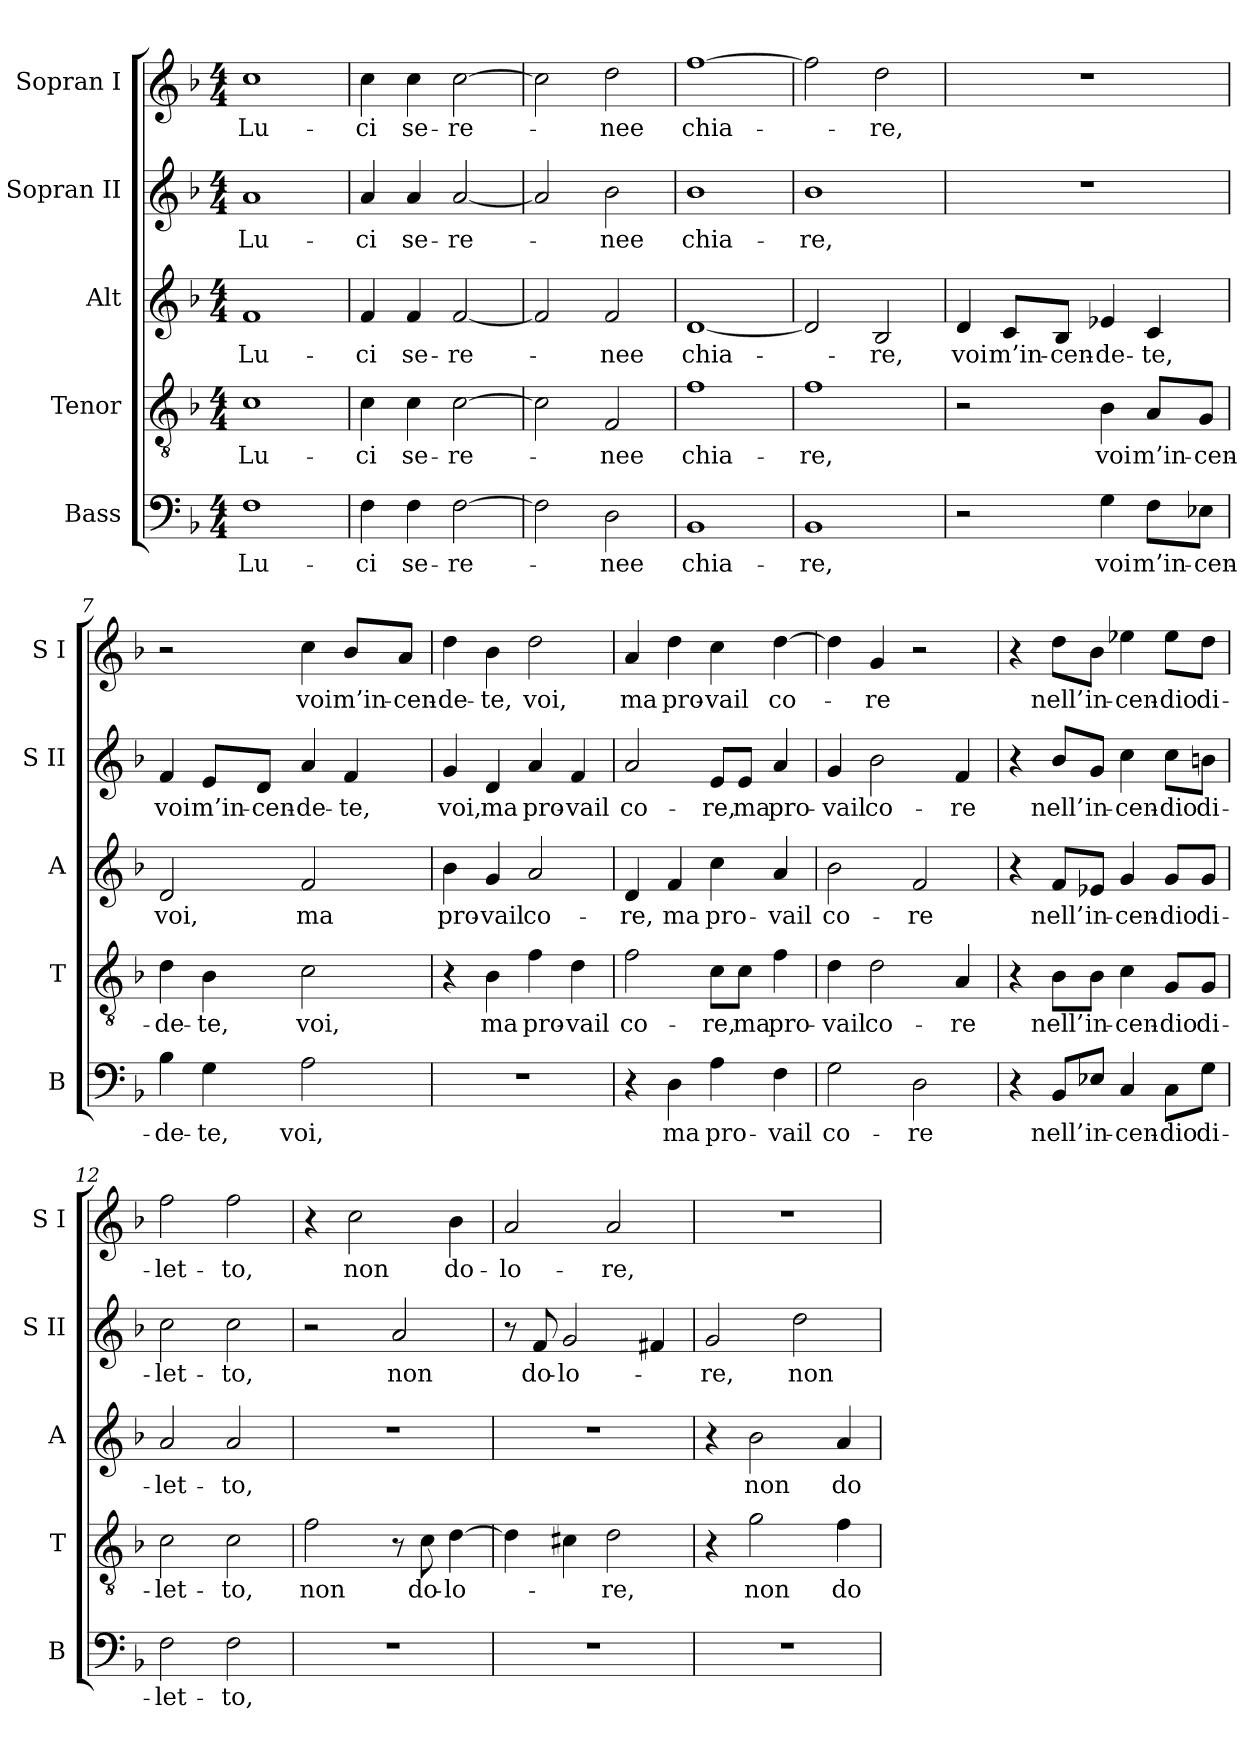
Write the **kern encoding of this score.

**kern	**text	**kern	**text	**kern	**text	**kern	**text	**kern	**text
*part5	*part5	*part4	*part4	*part3	*part3	*part2	*part2	*part1	*part1
*staff5	*staff5	*staff4	*staff4	*staff3	*staff3	*staff2	*staff2	*staff1	*staff1
*I"Bass	*	*I"Tenor	*	*I"Alt	*	*I"Sopran II	*	*I"Sopran I	*
*I'B	*	*I'T	*	*I'A	*	*I'S II	*	*I'S I	*
*clefF4	*	*clefGv2	*	*clefG2	*	*clefG2	*	*clefG2	*
*k[b-]	*	*k[b-]	*	*k[b-]	*	*k[b-]	*	*k[b-]	*
*F:	*	*F:	*	*F:	*	*F:	*	*F:	*
*M4/4	*	*M4/4	*	*M4/4	*	*M4/4	*	*M4/4	*
=1	=1	=1	=1	=1	=1	=1	=1	=1	=1
1F	Lu-	1c	Lu-	1f	Lu-	1a	Lu-	1cc	Lu-
=2	=2	=2	=2	=2	=2	=2	=2	=2	=2
4F\	-ci	4c\	-ci	4f/	-ci	4a/	-ci	4cc\	-ci
4F\	se-	4c\	se-	4f/	se-	4a/	se-	4cc\	se-
[2F\	-re-	[>2c\	-re-	[<2f/	-re-	[2a/	-re-	[>2cc\	-re-
=3	=3	=3	=3	=3	=3	=3	=3	=3	=3
2F\]	.	2c\]	.	2f/]	.	2a/]	.	2cc\]	.
2D\	-nee	2F/	-nee	2f/	-nee	2b-\	-nee	2dd\	-nee
=4	=4	=4	=4	=4	=4	=4	=4	=4	=4
1BB-	chia-	1f	chia-	[<1d	chia-	1b-	chia-	[>1ff	chia-
=5	=5	=5	=5	=5	=5	=5	=5	=5	=5
1BB-	-re,	1f	-re,	2d/]	.	1b-	-re,	2ff\]	.
.	.	.	.	2B-/	-re,	.	.	2dd\	-re,
!!LO:LB:g=z
=6	=6	=6	=6	=6	=6	=6	=6	=6	=6
2r	.	2r	.	4d/	voi	1r	.	1r	.
.	.	.	.	8c/L	m’in-	.	.	.	.
.	.	.	.	8B-/J	-cen-	.	.	.	.
4G\	voi	4B-\	voi	4e-X/	-de-	.	.	.	.
8F\L	m’in-	8A/L	m’in-	4c/	-te,	.	.	.	.
8E-X\J	-cen-	8G/J	-cen-	.	.	.	.	.	.
=7	=7	=7	=7	=7	=7	=7	=7	=7	=7
4B-\	-de-	4d\	-de-	2d/	voi,	4f/	voi	2r	.
4G\	-te,	4B-\	-te,	.	.	8e/L	m’in-	.	.
.	.	.	.	.	.	8d/J	-cen-	.	.
2A\	voi,	2c\	voi,	2f/	ma	4a/	-de-	4cc\	voi
.	.	.	.	.	.	4f/	-te,	8b-/L	m’in-
.	.	.	.	.	.	.	.	8a/J	-cen-
=8	=8	=8	=8	=8	=8	=8	=8	=8	=8
1r	.	4r	.	4b-\	pro-	4g/	voi,	4dd\	-de-
.	.	4B-\	ma	4g/	-vail	4d/	ma	4b-\	-te,
.	.	4f\	pro-	2a/	co-	4a/	pro-	2dd\	voi,
.	.	4d\	-vail	.	.	4f/	-vail	.	.
=9	=9	=9	=9	=9	=9	=9	=9	=9	=9
4r	.	2f\	co-	4d/	-re,	2a/	co-	4a/	ma
4D\	ma	.	.	4f/	ma	.	.	4dd\	pro-
4A\	pro-	8c\L	-re,	4cc\	pro-	8e/L	-re,	4cc\	-vail
.	.	8c\J	ma	.	.	8e/J	ma	.	.
4F\	-vail	4f\	pro-	4a/	-vail	4a/	pro-	[4dd\	co-
=10	=10	=10	=10	=10	=10	=10	=10	=10	=10
2G\	co-	4d\	-vail	2b-\	co-	4g/	-vail	4dd\]	.
.	.	2d\	co-	.	.	2b-\	co-	4g/	-re
2D\	-re	.	.	2f/	-re	.	.	2r	.
.	.	4A/	-re	.	.	4f/	-re	.	.
!!LO:PB:g=z
=11	=11	=11	=11	=11	=11	=11	=11	=11	=11
4r	.	4r	.	4r	.	4r	.	4r	.
8BB-/L	nell’	8B-\L	nell’	8f/L	nell’	8b-/L	nell’	8dd\L	nell’
8E-X/J	in-	8B-\J	in-	8e-X/J	in-	8g/J	in-	8b-\J	in-
4C/	-cen-	4c\	-cen-	4g/	-cen-	4cc\	-cen-	4ee-X\	-cen-
8C\L	-dio	8G/L	-dio	8g/L	-dio	8cc\L	-dio	8ee-\L	-dio
8G\J	di-	8G/J	di-	8g/J	di-	8bn\J	di-	8dd\J	di-
=12	=12	=12	=12	=12	=12	=12	=12	=12	=12
2F\	-let-	2c\	-let-	2a/	-let-	2cc\	-let-	2ff\	-let-
2F\	-to,	2c\	-to,	2a/	-to,	2cc\	-to,	2ff\	-to,
=13	=13	=13	=13	=13	=13	=13	=13	=13	=13
1r	.	2f\	non	1r	.	2r	.	4r	.
.	.	.	.	.	.	.	.	2cc\	non
.	.	8r	.	.	.	2a/	non	.	.
.	.	8c\	do-	.	.	.	.	.	.
.	.	[4d\	-lo-	.	.	.	.	4b-\	do-
=14	=14	=14	=14	=14	=14	=14	=14	=14	=14
1r	.	4d\]	.	1r	.	8r	.	2a/	-lo-
.	.	.	.	.	.	8f/	do-	.	.
.	.	4c#X\	.	.	.	2g/	-lo-	.	.
.	.	2d\	-re,	.	.	.	.	2a/	-re,
.	.	.	.	.	.	4f#X/	.	.	.
=15	=15	=15	=15	=15	=15	=15	=15	=15	=15
1r	.	4r	.	4r	.	2g/	-re,	1r	.
.	.	2g\	non	2b-\	non	.	.	.	.
.	.	.	.	.	.	2dd\	non	.	.
.	.	4f\	do-	4a/	do-	.	.	.	.
=	=	=	=	=	=	=	=	=	=
*-	*-	*-	*-	*-	*-	*-	*-	*-	*-
